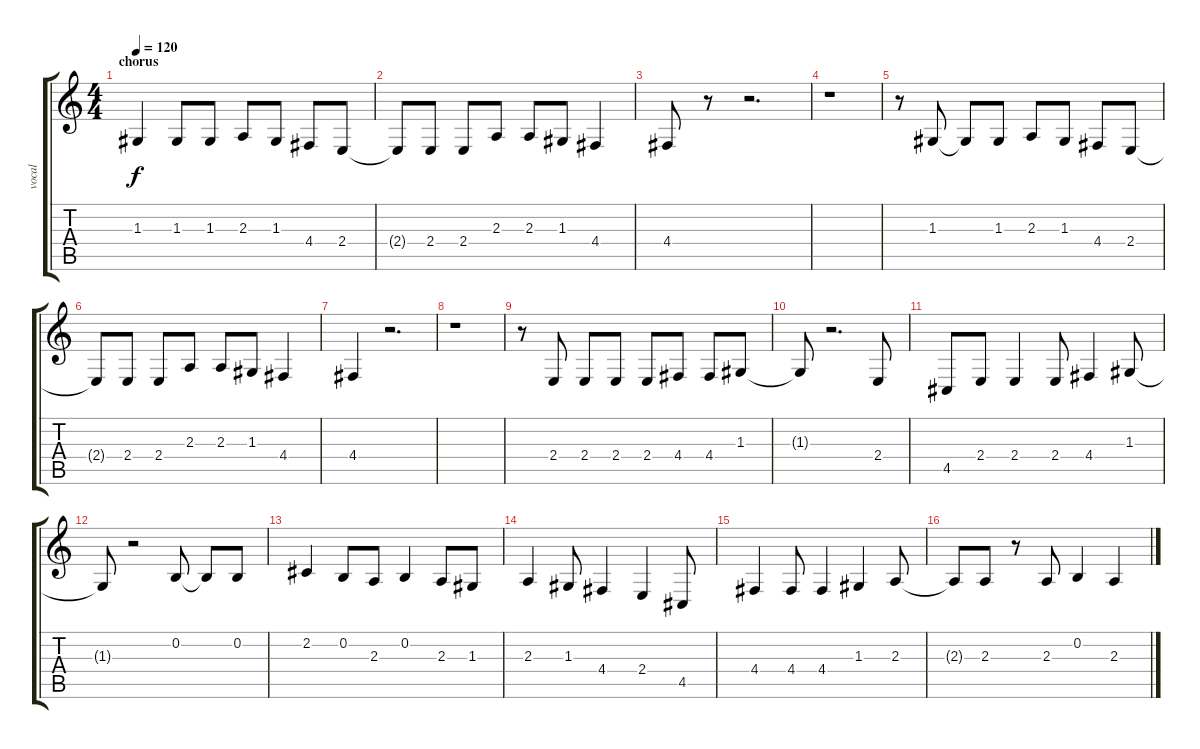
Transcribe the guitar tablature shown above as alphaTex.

\track ("vocal" "vocal") {instrument lead6voice}
\staff {score tabs}
\tuning (E4 B3 G3 D3 A2 E2) {hide}
\ts (4 4)
\section ("" "chorus")
\tempo 120
\clef g2
\ks c
1.3.4{dy f} 1.3.8 1.3.8 2.3.8 1.3.8 4.4.8 2.4.8 |
2.4{t}.8 2.4.8 2.4.8 2.3.8 2.3.8 1.3.8 4.4.4 |
4.4.8 r.8 r.2{d} |
r.1 |
r.8 1.3.8 1.3{t}.8 1.3.8 2.3.8 1.3.8 4.4.8 2.4.8 |
2.4{t}.8 2.4.8 2.4.8 2.3.8 2.3.8 1.3.8 4.4.4 |
4.4.4 r.2{d} |
r.1 |
r.8 2.4.8 2.4.8 2.4.8 2.4.8 4.4.8 4.4.8 1.3.8 |
1.3{t}.8 r.2{d} 2.4.8 |
4.5.8 2.4.8 2.4.4 2.4.8 4.4.4 1.3.8 |
1.3{t}.8 r.2 0.2.8 0.2{t}.8 0.2.8 |
2.2.4 0.2.8 2.3.8 0.2.4 2.3.8 1.3.8 |
2.3.4 1.3.8 4.4.4 2.4.4 4.5.8 |
4.4.4 4.4.8 4.4.4 1.3.4 2.3.8 |
2.3{t}.8 2.3.8 r.8 2.3.8 0.2.4 2.3.4
